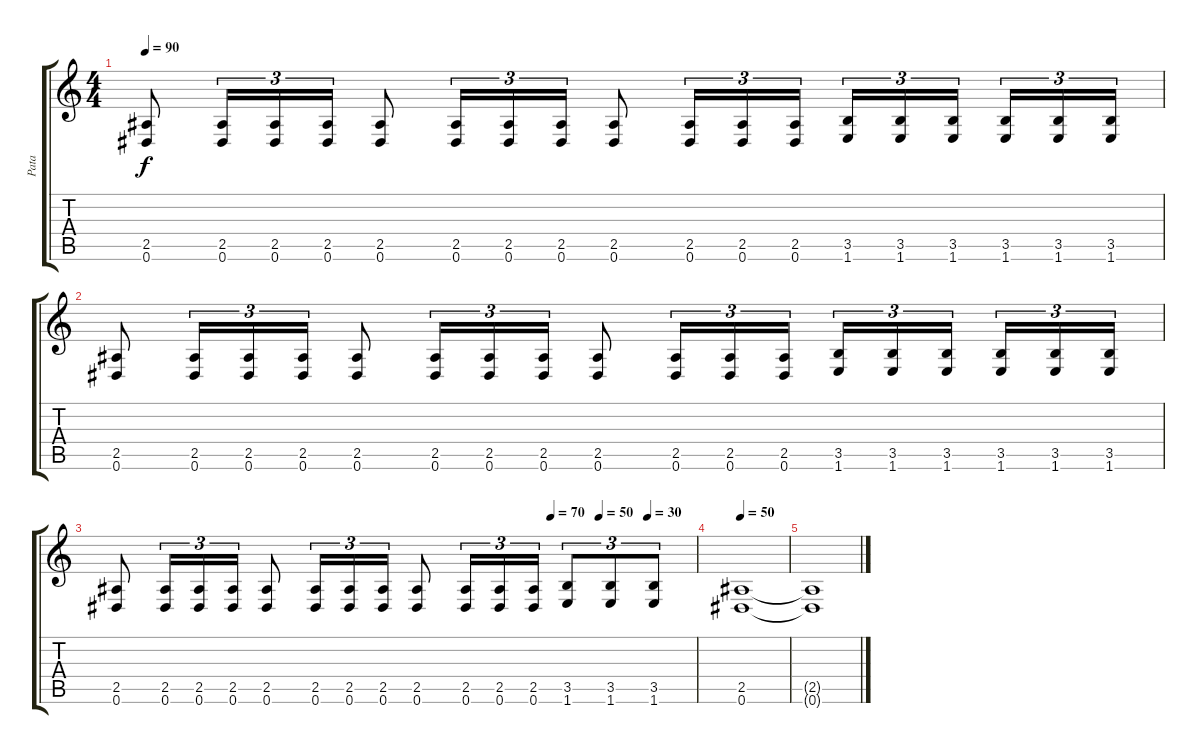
\track ("Pata" "Pata") {instrument overdrivenguitar}
\staff {score tabs}
\tuning (Eb4 Bb3 Gb3 Db3 Ab2 Eb2) {hide}
\ts (4 4)
\tempo 90
\clef g2
\ks c
(2.5 0.6).8{dy f} (2.5 0.6).16{tu (3 2)} (2.5 0.6).16{tu (3 2)} (2.5 0.6).16{tu (3 2)} (2.5 0.6).8 (2.5 0.6).16{tu (3 2)} (2.5 0.6).16{tu (3 2)} (2.5 0.6).16{tu (3 2)} (2.5 0.6).8 (2.5 0.6).16{tu (3 2)} (2.5 0.6).16{tu (3 2)} (2.5 0.6).16{tu (3 2)} (3.5 1.6).16{tu (3 2)} (3.5 1.6).16{tu (3 2)} (3.5 1.6).16{tu (3 2)} (3.5 1.6).16{tu (3 2)} (3.5 1.6).16{tu (3 2)} (3.5 1.6).16{tu (3 2)} |
(2.5 0.6).8 (2.5 0.6).16{tu (3 2)} (2.5 0.6).16{tu (3 2)} (2.5 0.6).16{tu (3 2)} (2.5 0.6).8 (2.5 0.6).16{tu (3 2)} (2.5 0.6).16{tu (3 2)} (2.5 0.6).16{tu (3 2)} (2.5 0.6).8 (2.5 0.6).16{tu (3 2)} (2.5 0.6).16{tu (3 2)} (2.5 0.6).16{tu (3 2)} (3.5 1.6).16{tu (3 2)} (3.5 1.6).16{tu (3 2)} (3.5 1.6).16{tu (3 2)} (3.5 1.6).16{tu (3 2)} (3.5 1.6).16{tu (3 2)} (3.5 1.6).16{tu (3 2)} |
\tempo (70 0.75)
\tempo (50 0.8333333333333334)
\tempo (30 0.9166666666666666)
(2.5 0.6).8 (2.5 0.6).16{tu (3 2)} (2.5 0.6).16{tu (3 2)} (2.5 0.6).16{tu (3 2)} (2.5 0.6).8 (2.5 0.6).16{tu (3 2)} (2.5 0.6).16{tu (3 2)} (2.5 0.6).16{tu (3 2)} (2.5 0.6).8 (2.5 0.6).16{tu (3 2)} (2.5 0.6).16{tu (3 2)} (2.5 0.6).16{tu (3 2)} (3.5 1.6).8{tu (3 2)} (3.5 1.6).8{tu (3 2)} (3.5 1.6).8{tu (3 2)} |
\tempo 50
(2.5 0.6).1 |
(2.5{t} 0.6{t}).1
